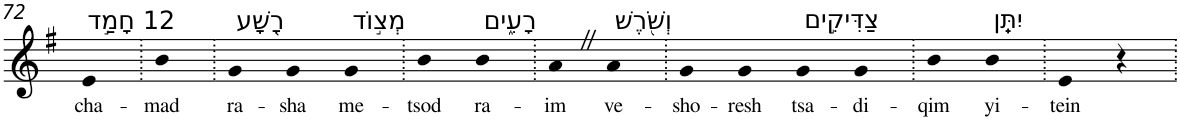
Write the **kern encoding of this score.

**kern	**text
*part1	*part1
*staff1	*staff1
*I"Piano	*
*I'Pno	*
!!LO:PB:g=z
*clefG2	*
*k[f#]	*
*G:	*
=72	=72
!LO:TX:a:t=12 חָמַ֣ד	!
!	!LO:LY:b
4e	cha-
=73.	=73.
!	!LO:LY:b
4b	-mad
=74.	=74.
!LO:TX:a:t=רָ֭שָׁע	!
!	!LO:LY:b
4g	ra-
!	!LO:LY:b
4g	-sha
!LO:TX:a:t=מְצ֣וֹד	!
!	!LO:LY:b
4g	me-
=75.	=75.
!	!LO:LY:b
4b	-tsod
!LO:TX:a:t=רָעִ֑ים	!
!	!LO:LY:b
4b	ra-
=76.	=76.
!	!LO:LY:b
4aZ	-im
!LO:TX:a:t=וְשֹׁ֖רֶשׁ	!
!	!LO:LY:b
4a	ve-
=77.	=77.
!	!LO:LY:b
4g	-sho-
!	!LO:LY:b
4g	-resh
!LO:TX:a:t=צַדִּיקִ֣ים	!
!	!LO:LY:b
4g	tsa-
!	!LO:LY:b
4g	-di-
=78.	=78.
!	!LO:LY:b
4b	-qim
!LO:TX:a:t=יִתֵּֽן	!
!	!LO:LY:b
4b	yi-
=79.	=79.
!	!LO:LY:b
4e	-tein
4r	.
=.	=.
*-	*-
